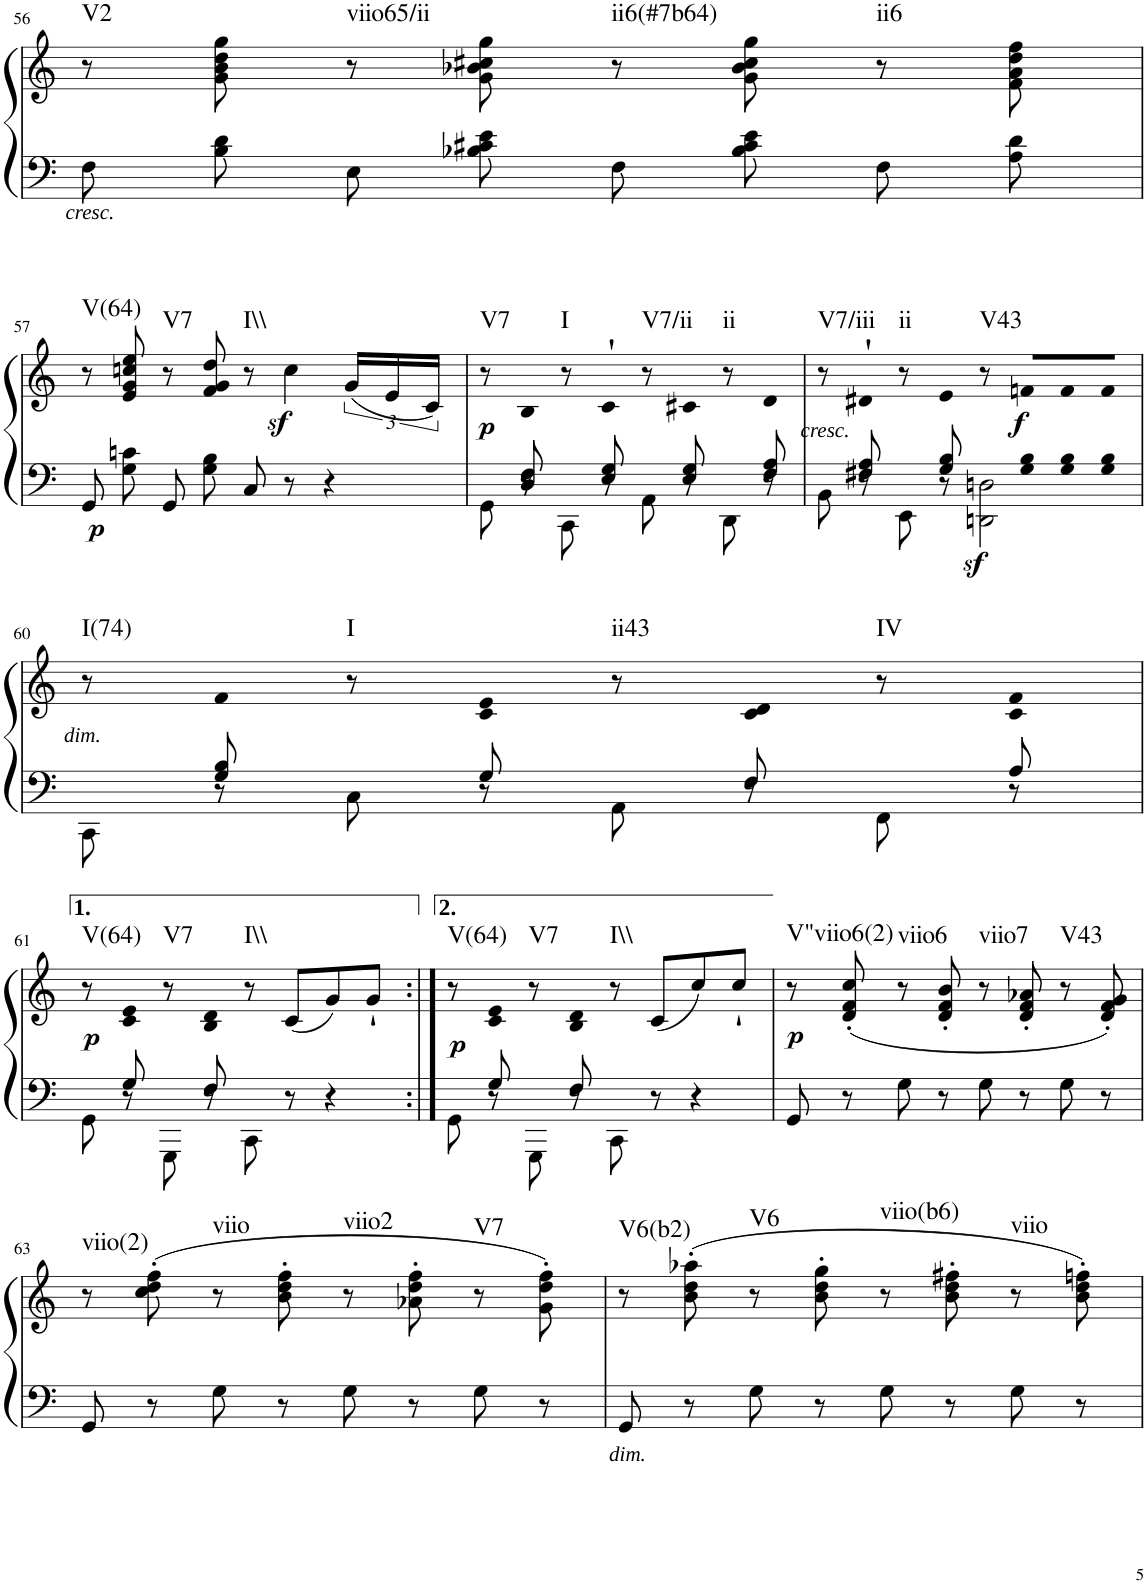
**kern	**kern	**dynam	**harte
*part1	*part1	*part1	*part1
*staff2	*staff1	*staff1/2	*
*I"Piano	*	*	*
*I'Pno	*	*	*
!!LO:PB:g=z
*clefF4	*clefG2	*	*
*k[]	*k[]	*	*
*M4/4	*M4/4	*	*
*met(c|)	*met(c|)	*	*
=56	=56	=56	=56
!	!	!LO:DY:b=2	!LO:H:kt=V2
8F'\	8r	other-dynamics	N
8B\' 8d\'	8g\' 8b\' 8dd\' 8gg\'	.	.
!	!	!	!LO:H:kt=viio65/ii
8E'\	8r	.	N
8B-X\' 8c#X\' 8e\'	8g\' 8b-X\' 8cc#X\' 8gg\'	.	.
!	!	!	!LO:H:kt=ii6(#7b64)
8F'\	8r	.	N
8B-\' 8c#\' 8e\'	8g\' 8b-\' 8cc#\' 8gg\'	.	.
!	!	!	!LO:H:kt=ii6
8F'\	8r	.	N
8A\' 8d\'	8f\' 8a\' 8dd\' 8ff\'	.	.
!!LO:LB:g=z
=57	=57	=57	=57
!	!	!LO:DY:b=2	!LO:H:kt=V(64)
8GG'/	8r	p	N
8G\' 8cn\'	8e/' 8g/' 8ccn/' 8ee/'	.	.
!	!	!	!LO:H:kt=V7
8GG'/	8r	.	N
8G\' 8B\'	8f/' 8g/' 8dd/'	.	.
!	!	!	!LO:H:kt=I\\
8C'/	8r	.	N
8r	4ccz<\	.	.
4r	.	.	.
.	(24g/LL	.	.
.	24e/	.	.
.	24c/JJ)	.	.
=58	=58	=58	=58
*^	*	*	*
!	!	!	!LO:DY:b	!LO:H:kt=V7
8ryy	8GG'\	8r	p	N
8D/' 8F/'	8r	8B'	.	.
!	!	!	!	!LO:H:kt=I
8ryy	8CC'\	8r	.	N
8E/' 8G/'	8r	8c'`	.	.
!	!	!	!	!LO:H:kt=V7/ii
8ryy	8AA'\	8r	.	N
8E/' 8G/'	8r	8c#X'	.	.
!	!	!	!	!LO:H:kt=ii
8ryy	8DD'\	8r	.	N
8F/' 8A/'	8r	8d'	.	.
=59	=59	=59	=59	=59
*	*^	*	*	*
!	!	!	!	!LO:DY:b	!LO:H:kt=V7/iii
8ryy	8ryy	8BB'\	8r	other-dynamics	N
8F#X/' 8A/'	8ryy@	8r	8d#X'`	.	.
!	!	!	!	!	!LO:H:kt=ii
8ryy	8ryy@	8EE'\	8r	.	N
8G/' 8B/'	8ryy@	8r	8e'	.	.
!	!	!	!	!LO:DY:b=2	!LO:H:kt=V43
2ryy	8ryy@	2DDn\ 2Dn\	8r	sf	N
!	!	!	!	!LO:DY:b	!
.	8G/ 8B/L	.	8fnL	f	.
.	8G/ 8B/	.	8f	.	.
.	8G/ 8B/J	.	8fJ	.	.
*	*v	*v	*	*	*
!!LO:LB:g=z
=60	=60	=60	=60	=60
!	!	!	!LO:DY:b	!LO:H:kt=I(74)
8ryy	8CC'\	8r	other-dynamics	N
8G/' 8B/'	8r	8f'	.	.
!	!	!	!	!LO:H:kt=I
8ryy	8C'\	8r	.	N
8G'/	8r	8c' 8e'	.	.
!	!	!	!	!LO:H:kt=ii43
8ryy	8AA'\	8r	.	N
8F'/	8r	8c' 8d'	.	.
!	!	!	!	!LO:H:kt=IV
8ryy	8FF'\	8r	.	N
8A'/	8r	8c' 8f'	.	.
!!LO:LB:g=z
=61	=61	=61	=61	=61
!	!	!	!LO:DY:b	!LO:H:kt=V(64)
8ryy	8GG'\	8r	p	N
8G'/	8r	8c' 8e'	.	.
!	!	!	!	!LO:H:kt=V7
8ryy	8GGG'\	8r	.	N
8F'/	8r	8B' 8d'	.	.
!	!	!	!	!LO:H:kt=I\\
2ryy	8CC'\	8r	.	N
.	8r	(8c/L	.	.
.	4r	8g/)	.	.
.	.	8g'`/J	.	.
=61:|!	=61:|!	=61:|!	=61:|!	=61:|!
!	!	!	!LO:DY:b	!LO:H:kt=V(64)
8ryy	8GG'\	8r	p	N
8G'/	8r	8c' 8e'	.	.
!	!	!	!	!LO:H:kt=V7
8ryy	8GGG'\	8r	.	N
8F'/	8r	8B' 8d'	.	.
!	!	!	!	!LO:H:kt=I\\
2ryy	8CC'\	8r	.	N
.	8r	(8c/L	.	.
.	4r	8cc/)	.	.
.	.	8cc'`/J	.	.
*v	*v	*	*	*
=62	=62	=62	=62
!	!	!LO:DY:b	!LO:H:kt=V"viio6(2)
8GG'/	8r	p	N
8r	(8d/' 8f/' 8cc/'	.	.
!	!	!	!LO:H:kt=viio6
8G'\	8r	.	N
8r	8d/' 8f/' 8b/'	.	.
!	!	!	!LO:H:kt=viio7
8G'\	8r	.	N
8r	8d/' 8f/' 8a-X/'	.	.
!	!	!	!LO:H:kt=V43
8G'\	8r	.	N
8r	8d/' 8f/' 8g/')	.	.
!!LO:LB:g=z
=63	=63	=63	=63
!	!	!	!LO:H:kt=viio(2)
8GG'/	8r	.	N
8r	(8cc\' 8dd\' 8ff\'	.	.
!	!	!	!LO:H:kt=viio
8G'\	8r	.	N
8r	8b\' 8dd\' 8ff\'	.	.
!	!	!	!LO:H:kt=viio2
8G'\	8r	.	N
8r	8a-X\' 8dd\' 8ff\'	.	.
!	!	!	!LO:H:kt=V7
8G'\	8r	.	N
8r	8g\' 8dd\' 8ff\')	.	.
=64	=64	=64	=64
!	!	!LO:DY:b=2	!LO:H:kt=V6(b2)
8GG'/	8r	other-dynamics	N
8r	(8b\' 8dd\' 8aa-X\'	.	.
!	!	!	!LO:H:kt=V6
8G'\	8r	.	N
8r	8b\' 8dd\' 8gg\'	.	.
!	!	!	!LO:H:kt=viio(b6)
8G'\	8r	.	N
8r	8b\' 8dd\' 8ff#X\'	.	.
!	!	!	!LO:H:kt=viio
8G'\	8r	.	N
8r	8b\' 8dd\' 8ffn\')	.	.
=	=	=	=
*-	*-	*-	*-
